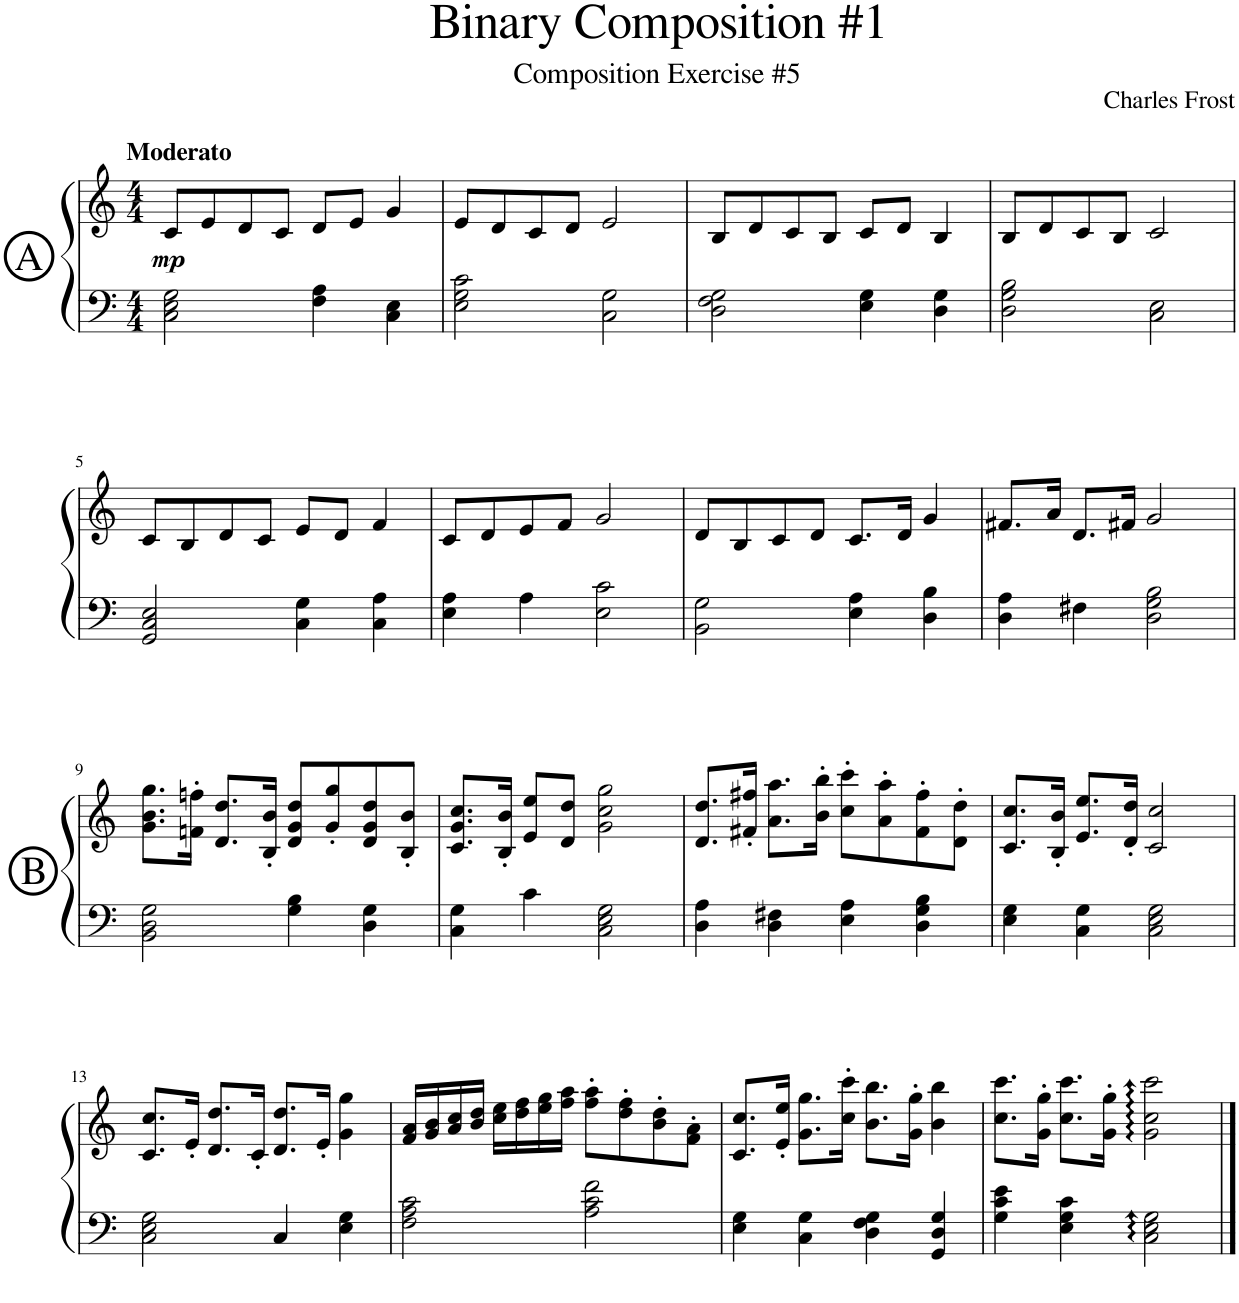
**kern	**text	**kern	**dynam	**harte
*part1	*part1	*part1	*part1	*part1
*staff2	*staff2	*staff1	*staff1/2	*
*I"Piano	*	*	*	*
*I'Pno.	*	*	*	*
*clefF4	*	*clefG2	*	*
*k[]	*	*k[]	*	*
*M4/4	*	*M4/4	*	*
=1	=1	=1	=1	=1
!	!	!LO:TX:a:B:t=Moderato	!	!
!	!	!LO:TX:a:t=A	!	!
!	!	!	!LO:DY:b	!LO:H:kt=I
2C\ 2E\ 2G\	.	8c/L	mp	N
.	.	8e/	.	.
.	.	8d/	.	.
.	.	8c/J	.	.
4F\ 4A\	.	8d/L	.	.
.	.	8e/J	.	.
4C\ 4E\	.	4g/	.	.
=2	=2	=2	=2	=2
!	!	!	!	!LO:H:kt=I
2E\ 2G\ 2c\	.	8e/L	.	N
.	.	8d/	.	.
.	.	8c/	.	.
.	.	8d/J	.	.
2C\ 2G\	.	2e/	.	.
=3	=3	=3	=3	=3
!	!	!	!	!LO:H:kt=V(7)
2D\ 2F\ 2G\	.	8B/L	.	N
.	.	8d/	.	.
.	.	8c/	.	.
.	.	8B/J	.	.
4E\ 4G\	.	8c/L	.	.
.	.	8d/J	.	.
4D\ 4G\	.	4B/	.	.
=4	=4	=4	=4	=4
!	!	!	!	!LO:H:kt=V(7)
2D\ 2G\ 2B\	.	8B/L	.	N
.	.	8d/	.	.
.	.	8c/	.	.
.	.	8B/J	.	.
!	!	!	!	!LO:H:kt=I
2C\ 2E\	.	2c/	.	N
!!LO:LB:g=z
=5	=5	=5	=5	=5
!	!	!	!	!LO:H:kt=I
2GG/ 2C/ 2E/	.	8c/L	.	N
.	.	8B/	.	.
.	.	8d/	.	.
.	.	8c/J	.	.
4C\ 4G\	.	8e/L	.	.
.	.	8d/J	.	.
4C\ 4A\	.	4f/	.	.
=6	=6	=6	=6	=6
!	!	!	!	!LO:H:kt=vi
4E\ 4A\	.	8c/L	.	N
.	.	8d/	.	.
4A\	.	8e/	.	.
.	.	8f/J	.	.
!	!LO:LY:b	!	!	!
2E\ 2c\	I	2g/	.	.
=7	=7	=7	=7	=7
!	!	!	!	!LO:H:kt=V
2BB\ 2G\	.	8d/L	.	N
.	.	8B/	.	.
.	.	8c/	.	.
.	.	8d/J	.	.
!	!	!	!	!LO:H:kt=vi
4E\ 4A\	.	8.c/L	.	N
.	.	16d/Jk	.	.
!	!	!	!	!LO:H:kt=I
4D\ 4B\	.	4g/	.	N
=8	=8	=8	=8	=8
!	!	!	!	!LO:H:kt=V(7)
4D\ 4A\	.	8.f#X/L	.	N
.	.	16a/Jk	.	.
4F#X\	.	8.d/L	.	.
.	.	16f#X/Jk	.	.
!	!	!	!	!LO:H:kt=I
2D\ 2G\ 2B\	.	2g/	.	N
!!LO:LB:g=z
=9	=9	=9	=9	=9
!	!	!LO:TX:a:t=B	!	!LO:H:kt=I
2BB\ 2D\ 2G\	.	8.g\ 8.b\ 8.gg\L	.	N
.	.	16fn\' 16ffn\'Jk	.	.
.	.	8.d/ 8.dd/L	.	.
.	.	16B/' 16b/'Jk	.	.
4G\ 4B\	.	8d/ 8g/ 8dd/L	.	.
.	.	8g/' 8gg/'	.	.
4D\ 4G\	.	8d/ 8g/ 8dd/	.	.
.	.	8B/' 8b/'J	.	.
=10	=10	=10	=10	=10
!	!	!	!	!LO:H:kt=IV
4C\ 4G\	.	8.c/ 8.g/ 8.cc/L	.	N
.	.	16B/' 16b/'Jk	.	.
4c\	.	8e/ 8ee/L	.	.
.	.	8d/ 8dd/J	.	.
2C\ 2E\ 2G\	.	2g\ 2cc\ 2gg\	.	.
=11	=11	=11	=11	=11
!	!	!	!	!LO:H:kt=V(7)
4D\ 4A\	.	8.d/ 8.dd/L	.	N
.	.	16f#X/' 16ff#X/'Jk	.	.
4D\ 4F#X\	.	8.a\ 8.aa\L	.	.
.	.	16b\' 16bb\'Jk	.	.
!	!	!	!	!LO:H:kt=ii
4E\ 4A\	.	8cc\' 8ccc\'L	.	N
.	.	8a\' 8aa\'	.	.
!	!	!	!	!LO:H:kt=V(7)
4D\ 4G\ 4B\	.	8f#\' 8ff#\'	.	N
.	.	8d\' 8dd\'J	.	.
=12	=12	=12	=12	=12
!	!	!	!	!LO:H:kt=I
4E\ 4G\	.	8.c/ 8.cc/L	.	N
.	.	16B/' 16b/'Jk	.	.
4C\ 4G\	.	8.e/ 8.ee/L	.	.
.	.	16d/' 16dd/'Jk	.	.
2C\ 2E\ 2G\	.	2c/ 2cc/	.	.
!!LO:LB:g=z
=13	=13	=13	=13	=13
!	!	!	!	!LO:H:kt=I
2C\ 2E\ 2G\	.	8.c/ 8.cc/L	.	N
.	.	16e'/Jk	.	.
.	.	8.d/ 8.dd/L	.	.
.	.	16c'/Jk	.	.
4C/	.	8.d/ 8.dd/L	.	.
.	.	16e'/Jk	.	.
4E\ 4G\	.	4g\ 4gg\	.	.
=14	=14	=14	=14	=14
!	!	!	!	!LO:H:kt=IV
2F\ 2A\ 2c\	.	16f/ 16a/LL	.	N
.	.	16g/ 16b/	.	.
.	.	16a/ 16cc/	.	.
.	.	16b/ 16dd/JJ	.	.
.	.	16cc\ 16ee\LL	.	.
.	.	16dd\ 16ff\	.	.
.	.	16ee\ 16gg\	.	.
.	.	16ff\ 16aa\JJ	.	.
2A\ 2c\ 2f\	.	8ff\' 8aa\'L	.	.
.	.	8dd\' 8ff\'	.	.
.	.	8b\' 8dd\'	.	.
.	.	8f\' 8a\'J	.	.
=15	=15	=15	=15	=15
!	!	!	!	!LO:H:kt=I
4E\ 4G\	.	8.c/ 8.cc/L	.	N
.	.	16e/' 16ee/'Jk	.	.
4C\ 4G\	.	8.g\ 8.gg\L	.	.
.	.	16cc\' 16ccc\'Jk	.	.
!	!	!	!	!LO:H:kt=V(7)
4D\ 4F\ 4G\	.	8.b\ 8.bb\L	.	N
.	.	16g\' 16gg\'Jk	.	.
4GG/ 4D/ 4G/	.	4b\ 4bb\	.	.
=16	=16	=16	=16	=16
!	!	!	!	!LO:H:kt=I
4G\ 4c\ 4e\	.	8.cc\ 8.ccc\L	.	N
.	.	16g\' 16gg\'Jk	.	.
4E\ 4G\ 4c\	.	8.cc\ 8.ccc\L	.	.
.	.	16g\' 16gg\'Jk	.	.
!	!	!	!	!LO:H:kt=I
2C\: 2E\: 2G\:	.	2g\: 2cc\: 2ccc\:	.	N
==	==	==	==	==
*-	*-	*-	*-	*-
